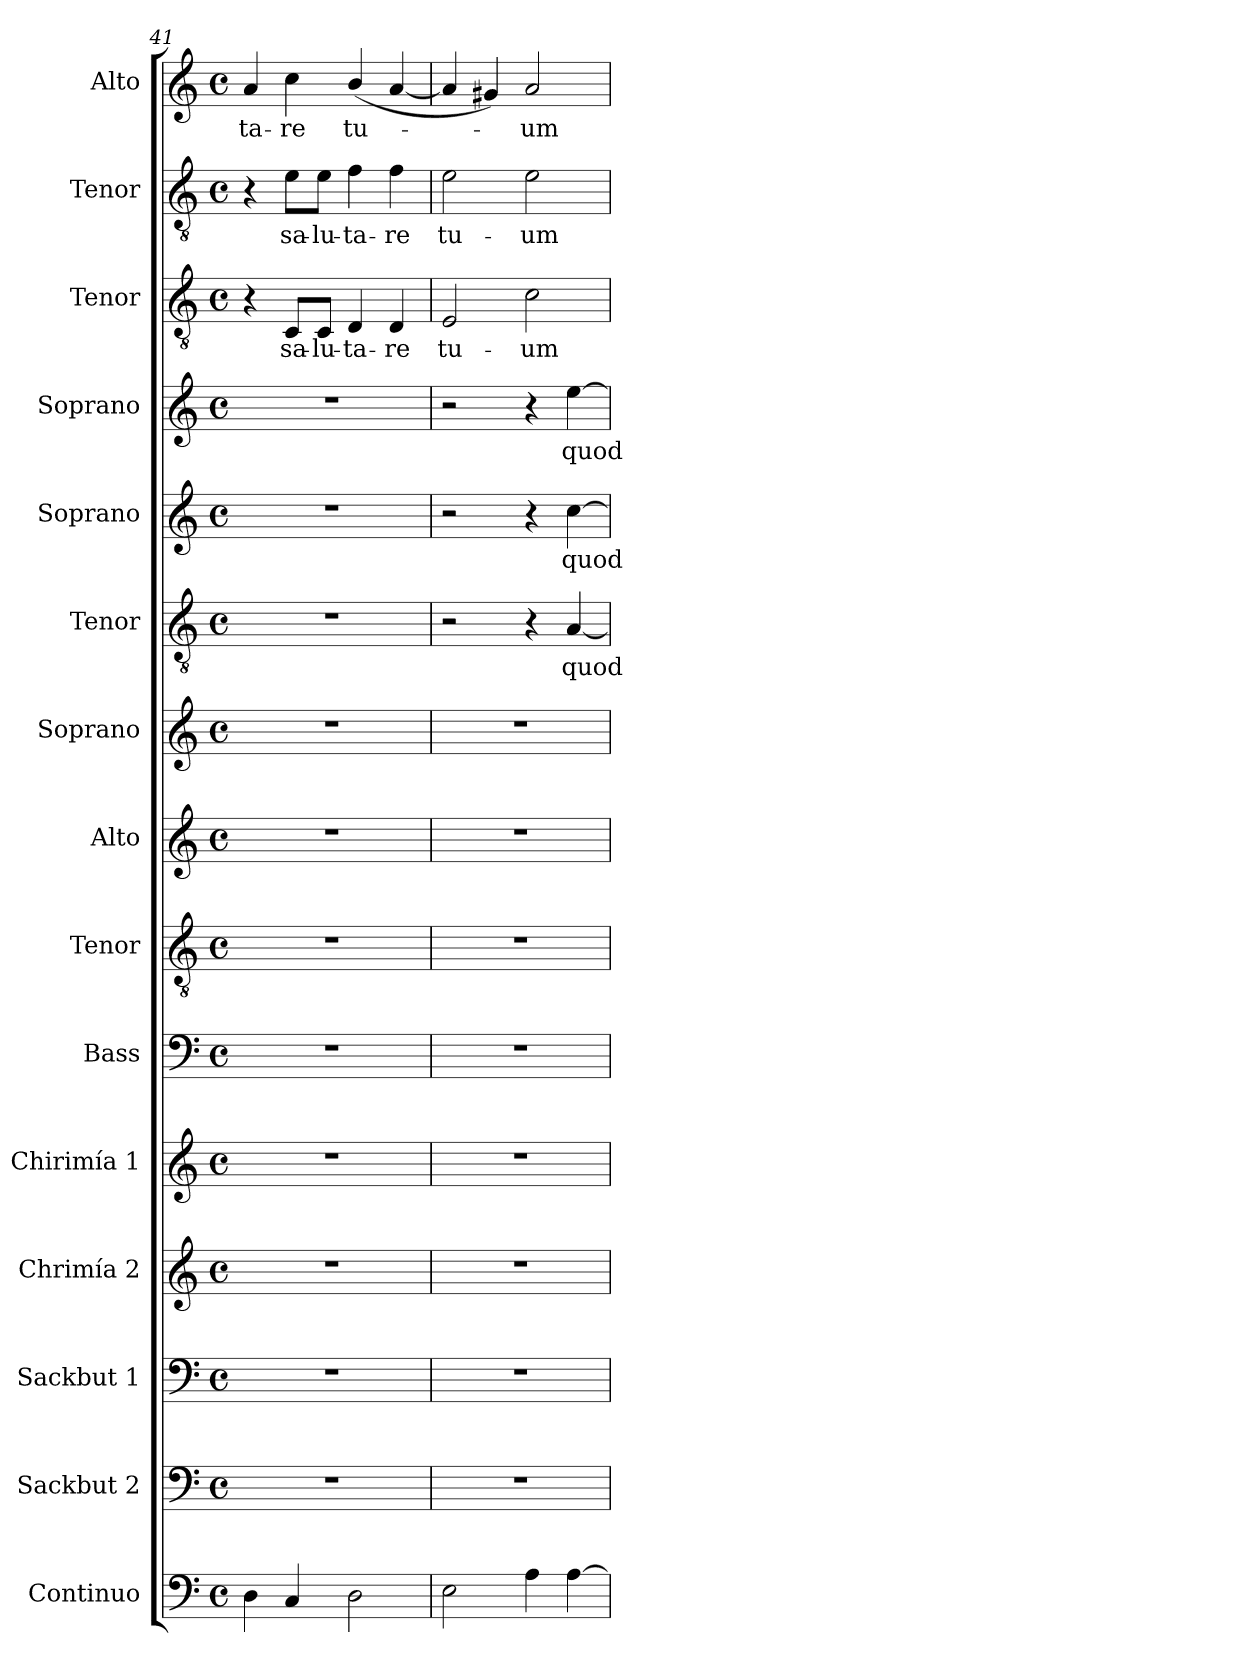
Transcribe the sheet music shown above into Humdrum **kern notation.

**kern	**kern	**kern	**kern	**kern	**kern	**kern	**kern	**kern	**kern	**text	**kern	**text	**kern	**text	**kern	**text	**kern	**text	**kern	**text
*part15	*part14	*part13	*part12	*part11	*part10	*part9	*part8	*part7	*part6	*part6	*part5	*part5	*part4	*part4	*part3	*part3	*part2	*part2	*part1	*part1
*staff15	*staff14	*staff13	*staff12	*staff11	*staff10	*staff9	*staff8	*staff7	*staff6	*staff6	*staff5	*staff5	*staff4	*staff4	*staff3	*staff3	*staff2	*staff2	*staff1	*staff1
*I"Continuo	*I"Sackbut 2	*I"Sackbut 1	*I"Chrimía 2	*I"Chirimía 1	*I"Bass	*I"Tenor	*I"Alto	*I"Soprano	*I"Tenor	*	*I"Soprano	*	*I"Soprano	*	*I"Tenor	*	*I"Tenor	*	*I"Alto	*
*I'Cont.	*I'Sckbt 2.	*I'Sckbt 1.	*I'Ch2.	*I'Ch1.	*I'B.	*I'T.	*I'A.	*I'S.	*I'T.	*	*I'S.	*	*I'S.	*	*I'T.	*	*I'T.	*	*I'A.	*
*clefF4	*clefF4	*clefF4	*clefG2	*clefG2	*clefF4	*clefGv2	*clefG2	*clefG2	*clefGv2	*	*clefG2	*	*clefG2	*	*clefGv2	*	*clefGv2	*	*clefG2	*
*	*	*	*	*	*	*ITrd7c12	*	*	*ITrd7c12	*	*	*	*	*	*ITrd7c12	*	*ITrd7c12	*	*	*
*k[]	*k[]	*k[]	*k[]	*k[]	*k[]	*k[]	*k[]	*k[]	*k[]	*	*k[]	*	*k[]	*	*k[]	*	*k[]	*	*k[]	*
*C:	*C:	*C:	*C:	*C:	*C:	*C:	*C:	*C:	*C:	*	*C:	*	*C:	*	*C:	*	*C:	*	*C:	*
*M4/4	*M4/4	*M4/4	*M4/4	*M4/4	*M4/4	*M4/4	*M4/4	*M4/4	*M4/4	*	*M4/4	*	*M4/4	*	*M4/4	*	*M4/4	*	*M4/4	*
*met(c)	*met(c)	*met(c)	*met(c)	*met(c)	*met(c)	*met(c)	*met(c)	*met(c)	*met(c)	*	*met(c)	*	*met(c)	*	*met(c)	*	*met(c)	*	*met(c)	*
=41	=41	=41	=41	=41	=41	=41	=41	=41	=41	=41	=41	=41	=41	=41	=41	=41	=41	=41	=41	=41
!	!	!	!	!	!	!	!	!	!	!	!	!	!	!	!	!	!	!	!	!LO:LY:b:color=#000000
4Di\	1r	1r	1r	1r	1r	1r	1r	1r	1r	.	1r	.	1r	.	4r	.	4r	.	4ai/	ta-
!	!	!	!	!	!	!	!	!	!	!	!	!	!	!	!	!LO:LY:b:color=#000000	!	!	!	!
!	!	!	!	!	!	!	!	!	!	!	!	!	!	!	!	!	!	!LO:LY:b:color=#000000	!	!
!	!	!	!	!	!	!	!	!	!	!	!	!	!	!	!	!	!	!	!	!LO:LY:b:color=#000000
4Ci/	.	.	.	.	.	.	.	.	.	.	.	.	.	.	8CCi/L	sa-	8Ei\L	sa-	4cci\	-re
!	!	!	!	!	!	!	!	!	!	!	!	!	!	!	!	!LO:LY:b:color=#000000	!	!	!	!
!	!	!	!	!	!	!	!	!	!	!	!	!	!	!	!	!	!	!LO:LY:b:color=#000000	!	!
.	.	.	.	.	.	.	.	.	.	.	.	.	.	.	8CCi/J	-lu-	8Ei\J	-lu-	.	.
!	!	!	!	!	!	!	!	!	!	!	!	!	!	!	!	!LO:LY:b:color=#000000	!	!	!	!
!	!	!	!	!	!	!	!	!	!	!	!	!	!	!	!	!	!	!LO:LY:b:color=#000000	!	!
!	!	!	!	!	!	!	!	!	!	!	!	!	!	!	!	!	!	!	!	!LO:LY:b:color=#000000
2Di\	.	.	.	.	.	.	.	.	.	.	.	.	.	.	4DDi/	-ta-	4Fi\	-ta-	(4bi/	tu-
!	!	!	!	!	!	!	!	!	!	!	!	!	!	!	!	!LO:LY:b:color=#000000	!	!	!	!
!	!	!	!	!	!	!	!	!	!	!	!	!	!	!	!	!	!	!LO:LY:b:color=#000000	!	!
.	.	.	.	.	.	.	.	.	.	.	.	.	.	.	4DDi/	-re	4Fi\	-re	[<4ai/	.
!!LO:PB:g=z
=42	=42	=42	=42	=42	=42	=42	=42	=42	=42	=42	=42	=42	=42	=42	=42	=42	=42	=42	=42	=42
!	!	!	!	!	!	!	!	!	!	!	!	!	!	!	!	!LO:LY:b:color=#000000	!	!	!	!
!	!	!	!	!	!	!	!	!	!	!	!	!	!	!	!	!	!	!LO:LY:b:color=#000000	!	!
2Ei\	1r	1r	1r	1r	1r	1r	1r	1r	2r	.	2r	.	2r	.	2EEi/	tu-	2Ei\	tu-	4ai/]	.
.	.	.	.	.	.	.	.	.	.	.	.	.	.	.	.	.	.	.	4g#Xi/)	.
!	!	!	!	!	!	!	!	!	!	!	!	!	!	!	!	!LO:LY:b:color=#000000	!	!	!	!
!	!	!	!	!	!	!	!	!	!	!	!	!	!	!	!	!	!	!LO:LY:b:color=#000000	!	!
!	!	!	!	!	!	!	!	!	!	!	!	!	!	!	!	!	!	!	!	!LO:LY:b:color=#000000
4Ai\	.	.	.	.	.	.	.	.	4r	.	4r	.	4r	.	2Ci\	-um	2Ei\	-um	2ai/	-um
!	!	!	!	!	!	!	!	!	!	!LO:LY:b:color=#000000	!	!	!	!	!	!	!	!	!	!
!	!	!	!	!	!	!	!	!	!	!	!	!LO:LY:b:color=#000000	!	!	!	!	!	!	!	!
!	!	!	!	!	!	!	!	!	!	!	!	!	!	!LO:LY:b:color=#000000	!	!	!	!	!	!
[>4Ai\	.	.	.	.	.	.	.	.	[<4AAi/	quod	[>4cci\	quod	[>4eei\	quod	.	.	.	.	.	.
=	=	=	=	=	=	=	=	=	=	=	=	=	=	=	=	=	=	=	=	=
*-	*-	*-	*-	*-	*-	*-	*-	*-	*-	*-	*-	*-	*-	*-	*-	*-	*-	*-	*-	*-
